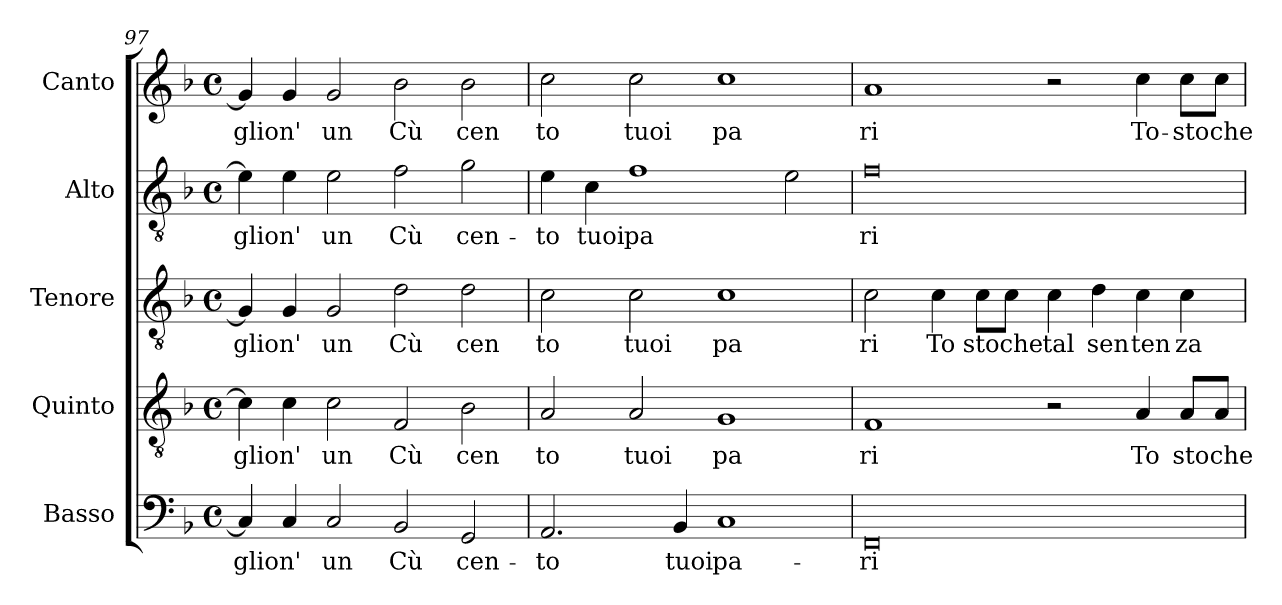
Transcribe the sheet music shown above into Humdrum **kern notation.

**kern	**text	**kern	**text	**kern	**text	**kern	**text	**kern	**text
*part5	*part5	*part4	*part4	*part3	*part3	*part2	*part2	*part1	*part1
*staff5	*staff5	*staff4	*staff4	*staff3	*staff3	*staff2	*staff2	*staff1	*staff1
*I"Basso	*	*I"Quinto	*	*I"Tenore	*	*I"Alto	*	*I"Canto	*
*clefF4	*	*clefGv2	*	*clefGv2	*	*clefGv2	*	*clefG2	*
*k[b-]	*	*k[b-]	*	*k[b-]	*	*k[b-]	*	*k[b-]	*
*F:	*	*F:	*	*F:	*	*F:	*	*F:	*
*M4/4	*	*M4/4	*	*M4/4	*	*M4/4	*	*M4/4	*
*met(c)	*	*met(c)	*	*met(c)	*	*met(c)	*	*met(c)	*
=97	=97	=97	=97	=97	=97	=97	=97	=97	=97
!	!LO:LY:b:cj	!	!LO:LY:b:cj	!	!LO:LY:b:cj	!	!LO:LY:b:cj	!	!LO:LY:b:cj
4C/]	-glion'	4c\]	glion'	4G/]	glion'	4e\]	-glion'	4g/]	glion'
!	!LO:LY:b:cj	!	!LO:LY:b:cj	!	!LO:LY:b:cj	!	!LO:LY:b:cj	!	!LO:LY:b:cj
4C/	.	4c\	.	4G/	.	4e\	.	4g/	.
!	!LO:LY:b:cj	!	!LO:LY:b:cj	!	!LO:LY:b:cj	!	!LO:LY:b:cj	!	!LO:LY:b:cj
2C/	un	2c\	un	2G/	un	2e\	un	2g/	un
!	!LO:LY:b:cj	!	!LO:LY:b:cj	!	!LO:LY:b:cj	!	!LO:LY:b:cj	!	!LO:LY:b:cj
2BB-/	Cù	2F/	Cù	2d\	Cù	2f\	Cù	2b-\	Cù
!	!LO:LY:b:cj	!	!LO:LY:b:cj	!	!LO:LY:b:cj	!	!LO:LY:b:cj	!	!LO:LY:b:cj
2GG/	cen-	2B-\	cen	2d\	cen	2g\	cen-	2b-\	cen
=98	=98	=98	=98	=98	=98	=98	=98	=98	=98
!	!LO:LY:b:cj	!	!LO:LY:b:cj	!	!LO:LY:b:cj	!	!LO:LY:b:cj	!	!LO:LY:b:cj
2.AA/	-to	2A/	to	2c\	to	4e\	-to	2cc\	to
!	!	!	!	!	!	!	!LO:LY:b:cj	!	!
.	.	.	.	.	.	4c\	tuoi	.	.
!	!	!	!LO:LY:b:cj	!	!LO:LY:b:cj	!	!LO:LY:b:cj	!	!LO:LY:b:cj
.	.	2A/	tuoi	2c\	tuoi	1f	pa-	2cc\	tuoi
!	!LO:LY:b:cj	!	!	!	!	!	!	!	!
4BB-/	tuoi	.	.	.	.	.	.	.	.
!	!LO:LY:b:cj	!	!LO:LY:b:cj	!	!LO:LY:b:cj	!	!	!	!LO:LY:b:cj
1C	pa-	1G	pa	1c	pa	.	.	1cc	pa
!	!	!	!	!	!	!	!LO:LY:b:cj	!	!
.	.	.	.	.	.	2e\	--	.	.
!!LO:PB:g=z
=99	=99	=99	=99	=99	=99	=99	=99	=99	=99
!	!LO:LY:b:cj	!	!LO:LY:b:cj	!	!LO:LY:b:cj	!	!LO:LY:b:cj	!	!LO:LY:b:cj
0FF	-ri	1F	ri	2c\	ri	0f	-ri	1a	ri
!	!	!	!	!	!LO:LY:b:cj	!	!	!	!
.	.	.	.	4c\	To	.	.	.	.
!	!	!	!	!	!LO:LY:b:cj	!	!	!	!
.	.	.	.	8c\L	sto	.	.	.	.
!	!	!	!	!	!LO:LY:b:cj	!	!	!	!
.	.	.	.	8c\J	che	.	.	.	.
!	!	!	!	!	!LO:LY:b:cj	!	!	!	!
.	.	2r	.	4c\	tal	.	.	2r	.
!	!	!	!	!	!LO:LY:b:cj	!	!	!	!
.	.	.	.	4d\	sen	.	.	.	.
!	!	!	!LO:LY:b:cj	!	!LO:LY:b:cj	!	!	!	!LO:LY:b:cj
.	.	4A/	To	4c\	ten	.	.	4cc\	To-
!	!	!	!LO:LY:b:cj	!	!LO:LY:b:cj	!	!	!	!LO:LY:b:cj
.	.	8A/L	sto	4c\	za	.	.	8cc\L	-sto
!	!	!	!LO:LY:b:cj	!	!	!	!	!	!LO:LY:b:cj
.	.	8A/J	che	.	.	.	.	8cc\J	che
=	=	=	=	=	=	=	=	=	=
*-	*-	*-	*-	*-	*-	*-	*-	*-	*-
